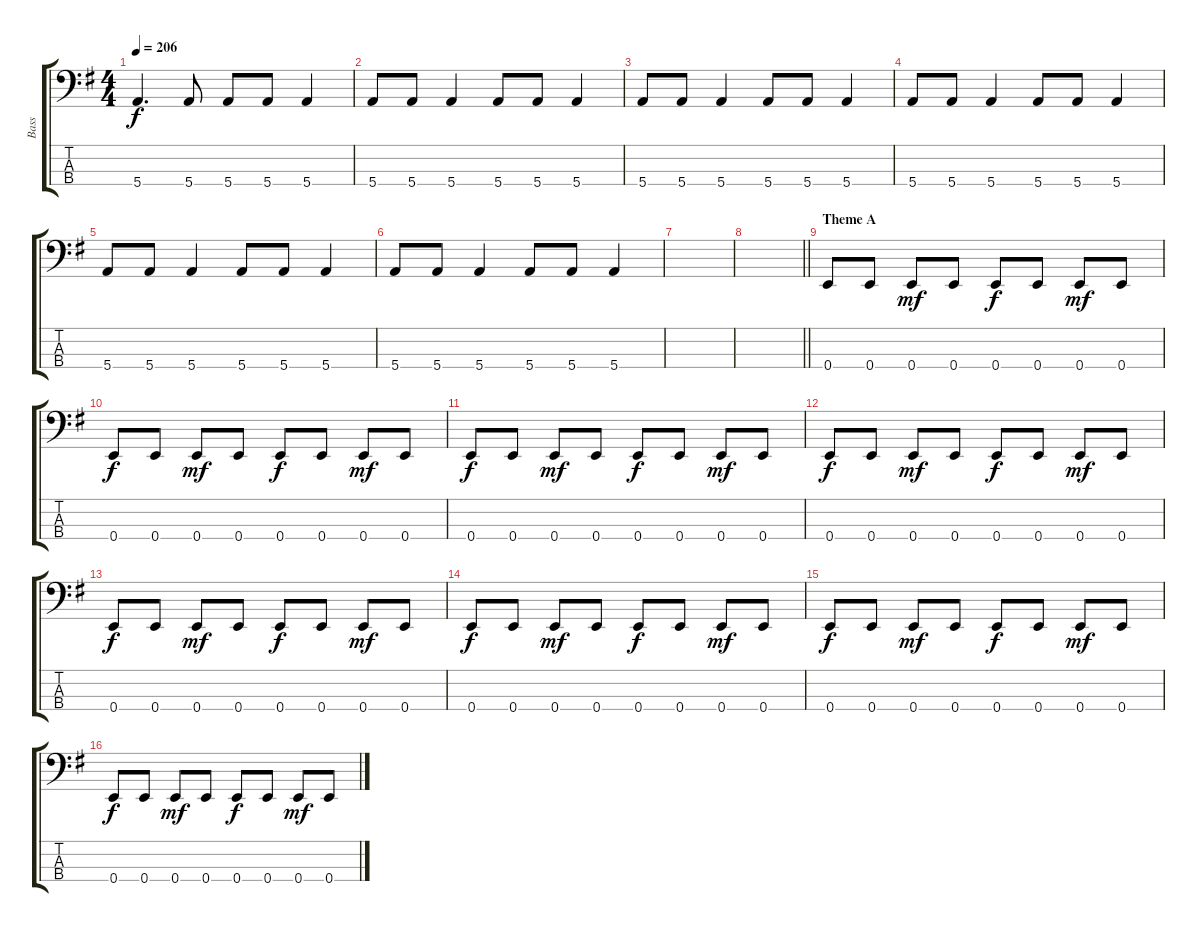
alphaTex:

\track ("Bass" "Bass") {instrument electricbassfinger}
\staff {score tabs}
\tuning (G2 D2 A1 E1) {hide}
\ts (4 4)
\tempo 206
\clef f4
\ks g
5.4{t}.4{d dy f} 5.4.8 5.4.8 5.4.8 5.4.4 |
5.4.8 5.4.8 5.4.4 5.4.8 5.4.8 5.4.4 |
5.4.8 5.4.8 5.4.4 5.4.8 5.4.8 5.4.4 |
5.4.8 5.4.8 5.4.4 5.4.8 5.4.8 5.4.4 |
5.4.8 5.4.8 5.4.4 5.4.8 5.4.8 5.4.4 |
5.4.8 5.4.8 5.4.4 5.4.8 5.4.8 5.4.4 |
|
\barLineRight lightlight
|
\section ("" "Theme A")
0.4.8 0.4.8 0.4.8{dy mf} 0.4.8 0.4.8{dy f} 0.4.8 0.4.8{dy mf} 0.4.8 |
0.4.8{dy f} 0.4.8 0.4.8{dy mf} 0.4.8 0.4.8{dy f} 0.4.8 0.4.8{dy mf} 0.4.8 |
0.4.8{dy f} 0.4.8 0.4.8{dy mf} 0.4.8 0.4.8{dy f} 0.4.8 0.4.8{dy mf} 0.4.8 |
0.4.8{dy f} 0.4.8 0.4.8{dy mf} 0.4.8 0.4.8{dy f} 0.4.8 0.4.8{dy mf} 0.4.8 |
0.4.8{dy f} 0.4.8 0.4.8{dy mf} 0.4.8 0.4.8{dy f} 0.4.8 0.4.8{dy mf} 0.4.8 |
0.4.8{dy f} 0.4.8 0.4.8{dy mf} 0.4.8 0.4.8{dy f} 0.4.8 0.4.8{dy mf} 0.4.8 |
0.4.8{dy f} 0.4.8 0.4.8{dy mf} 0.4.8 0.4.8{dy f} 0.4.8 0.4.8{dy mf} 0.4.8 |
0.4.8{dy f} 0.4.8 0.4.8{dy mf} 0.4.8 0.4.8{dy f} 0.4.8 0.4.8{dy mf} 0.4.8
